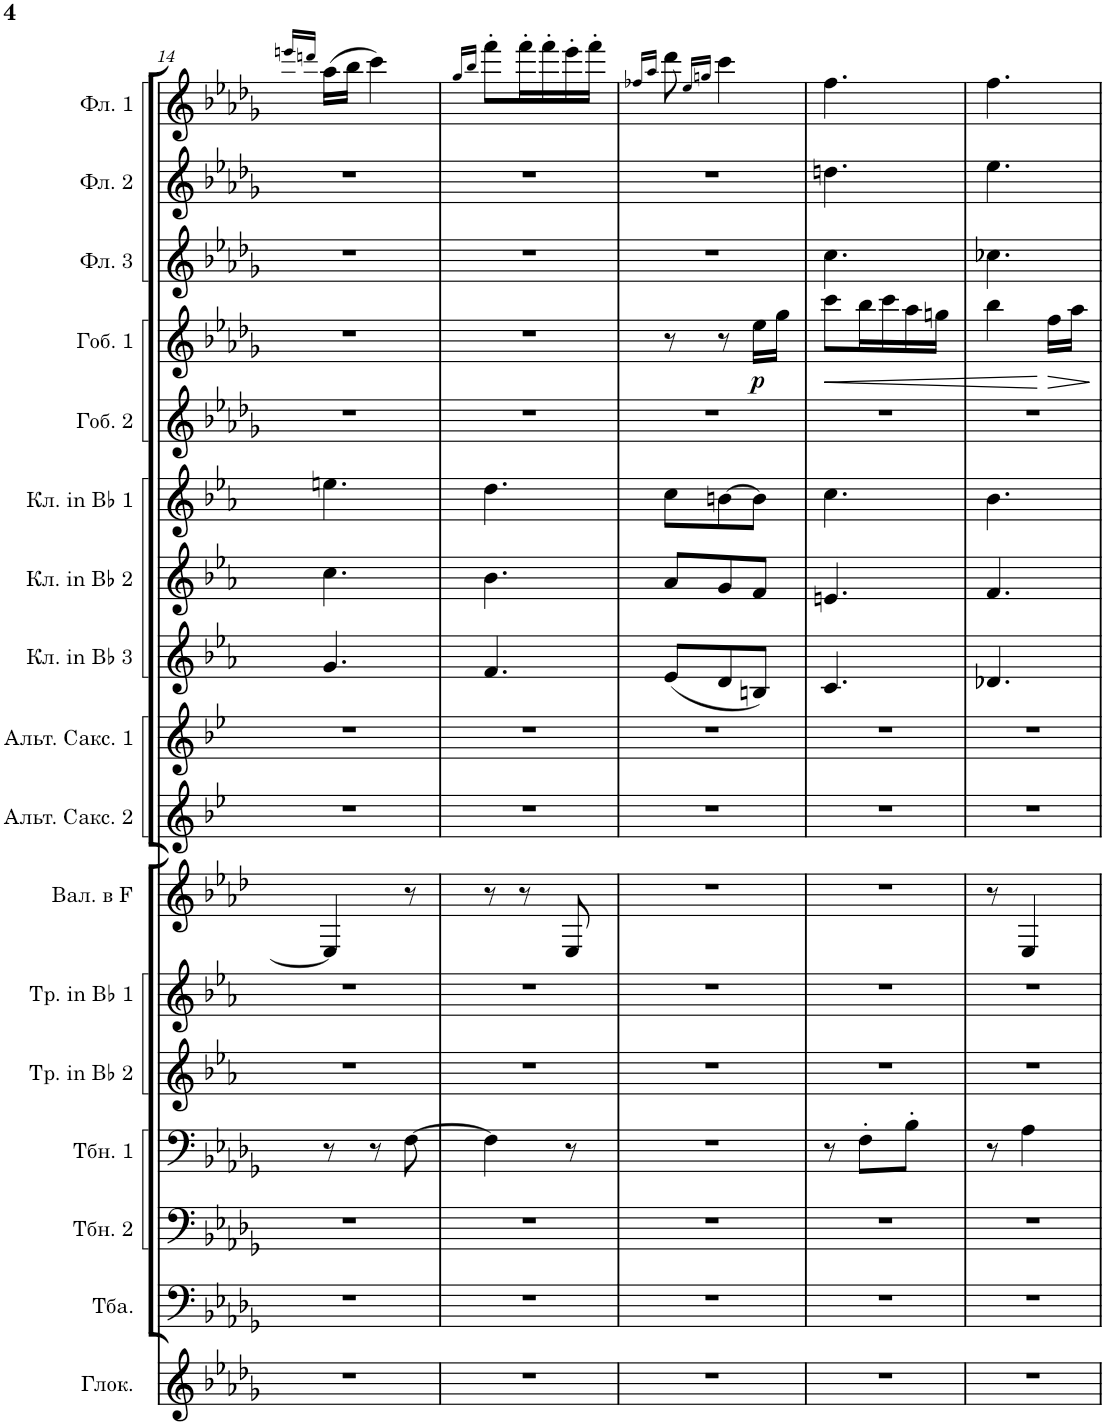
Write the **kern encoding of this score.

**kern	**kern	**kern	**kern	**kern	**kern	**kern	**kern	**kern	**kern	**kern	**kern	**kern	**kern	**dynam	**kern	**kern	**kern
*part17	*part16	*part15	*part14	*part13	*part12	*part11	*part10	*part9	*part8	*part7	*part6	*part5	*part4	*part4	*part3	*part2	*part1
*staff17	*staff16	*staff15	*staff14	*staff13	*staff12	*staff11	*staff10	*staff9	*staff8	*staff7	*staff6	*staff5	*staff4	*staff4	*staff3	*staff2	*staff1
*I"Глокеншпиль	*I"Туба	*I"Тромбон 2	*I"Тромбон 1	*I"Труба in Bb 2	*I"Труба in Bb 1	*I"Horn в F	*I"Альтовый саксофон 2	*I"Альтовый саксофон 1	*I"Кларнет in Bb 3	*I"Кларнет in Bb 2	*I"Кларнет in Bb 1	*I"Гобой 2	*I"Гобой 1	*	*I"Флейта 3	*I"Флейта 2	*I"Флейта 1
*	*	*	*	*I'Тр. in Bb 2	*I'Тр. in Bb 1	*I'Вал. в F	*	*	*I'Кл. in Bb 3	*I'Кл. in Bb 2	*I'Кл. in Bb 1	*	*	*	*	*	*
!!LO:PB:g=z
*clefG2	*clefF4	*clefF4	*clefF4	*clefG2	*clefG2	*clefG2	*clefG2	*clefG2	*clefG2	*clefG2	*clefG2	*clefG2	*clefG2	*	*clefG2	*clefG2	*clefG2
*Trd-14c-24	*	*	*	*Trd1c2	*Trd1c2	*Trd4c7	*Trd5c9	*Trd5c9	*Trd1c2	*Trd1c2	*Trd1c2	*	*	*	*	*	*
*k[b-e-a-d-g-]	*k[b-e-a-d-g-]	*k[b-e-a-d-g-]	*k[b-e-a-d-g-]	*k[b-e-a-]	*k[b-e-a-]	*k[b-e-a-d-]	*k[b-e-]	*k[b-e-]	*k[b-e-a-]	*k[b-e-a-]	*k[b-e-a-]	*k[b-e-a-d-g-]	*k[b-e-a-d-g-]	*	*k[b-e-a-d-g-]	*k[b-e-a-d-g-]	*k[b-e-a-d-g-]
*M3/8	*M3/8	*M3/8	*M3/8	*M3/8	*M3/8	*M3/8	*M3/8	*M3/8	*M3/8	*M3/8	*M3/8	*M3/8	*M3/8	*	*M3/8	*M3/8	*M3/8
=14	=14	=14	=14	=14	=14	=14	=14	=14	=14	=14	=14	=14	=14	=14	=14	=14	=14
.	.	.	.	.	.	.	.	.	.	.	.	.	.	.	.	.	16qeeen/LL
.	.	.	.	.	.	.	.	.	.	.	.	.	.	.	.	.	16qdddn/JJ
4.r	4.r	4.r	8r	4.r	4.r	4E-/]	4.r	4.r	4.g/	4.cc\	4.een\	4.r	4.r	.	4.r	4.r	(16aa-\LL
.	.	.	.	.	.	.	.	.	.	.	.	.	.	.	.	.	16bb-\JJ
.	.	.	8r	.	.	.	.	.	.	.	.	.	.	.	.	.	4ccc\)
.	.	.	[8F\	.	.	8r	.	.	.	.	.	.	.	.	.	.	.
=15	=15	=15	=15	=15	=15	=15	=15	=15	=15	=15	=15	=15	=15	=15	=15	=15	=15
.	.	.	.	.	.	.	.	.	.	.	.	.	.	.	.	.	16qgg-/LL
.	.	.	.	.	.	.	.	.	.	.	.	.	.	.	.	.	16qbb-/JJ
4.r	4.r	4.r	4F\]	4.r	4.r	8r	4.r	4.r	4.f/	4.b-\	4.dd\	4.r	4.r	.	4.r	4.r	8fff'\L
.	.	.	.	.	.	8r	.	.	.	.	.	.	.	.	.	.	16fff'\L
.	.	.	.	.	.	.	.	.	.	.	.	.	.	.	.	.	16fff'\
.	.	.	8r	.	.	8E-/	.	.	.	.	.	.	.	.	.	.	16eee-'\
.	.	.	.	.	.	.	.	.	.	.	.	.	.	.	.	.	16fff'\JJ
=16	=16	=16	=16	=16	=16	=16	=16	=16	=16	=16	=16	=16	=16	=16	=16	=16	=16
.	.	.	.	.	.	.	.	.	.	.	.	.	.	.	.	.	16qff-X/LL
.	.	.	.	.	.	.	.	.	.	.	.	.	.	.	.	.	16qaa-/JJ
4.r	4.r	4.r	4.r	4.r	4.r	4.r	4.r	4.r	(8e-/L	8a-/L	8cc\L	4.r	8r	.	4.r	4.r	8ddd-\
.	.	.	.	.	.	.	.	.	.	.	.	.	.	.	.	.	16qee-/LL
.	.	.	.	.	.	.	.	.	.	.	.	.	.	.	.	.	16qggn/JJ
.	.	.	.	.	.	.	.	.	8d/	8g/	[8bn\	.	8r	.	.	.	4ccc\
!	!	!	!	!	!	!	!	!	!	!	!	!	!	!LO:DY:b	!	!	!
.	.	.	.	.	.	.	.	.	8Bn/J)	8f/J	8b\J]	.	16ee-\LL	p	.	.	.
.	.	.	.	.	.	.	.	.	.	.	.	.	16gg-\JJ	.	.	.	.
=17	=17	=17	=17	=17	=17	=17	=17	=17	=17	=17	=17	=17	=17	=17	=17	=17	=17
!	!	!	!	!	!	!	!	!	!	!	!	!	!	!LO:HP:b	!	!	!
4.r	4.r	4.r	8r	4.r	4.r	4.r	4.r	4.r	4.c/	4.en/	4.cc\	4.r	8ccc\L	<	4.cc\	4.ddn\	4.ff\
.	.	.	8F'\L	.	.	.	.	.	.	.	.	.	16bb-\L	.	.	.	.
.	.	.	.	.	.	.	.	.	.	.	.	.	16ccc\	.	.	.	.
.	.	.	8B-'\J	.	.	.	.	.	.	.	.	.	16aa-\	.	.	.	.
.	.	.	.	.	.	.	.	.	.	.	.	.	16ggn\JJ	.	.	.	.
=18	=18	=18	=18	=18	=18	=18	=18	=18	=18	=18	=18	=18	=18	=18	=18	=18	=18
4.r	4.r	4.r	8r	4.r	4.r	8r	4.r	4.r	4.d-X/	4.f/	4.b-\	4.r	4bb-\	.	4.cc-X\	4.ee-\	4.ff\
.	.	.	4A-\	.	.	4E-/	.	.	.	.	.	.	.	.	.	.	.
!	!	!	!	!	!	!	!	!	!	!	!	!	!	!LO:HP:n=1:b	!	!	!
.	.	.	.	.	.	.	.	.	.	.	.	.	16ff\LL	[ >	.	.	.
.	.	.	.	.	.	.	.	.	.	.	.	.	16aa-\JJ	.	.	.	.
.	.	.	.	.	.	.	.	.	.	.	.	.	.	]	.	.	.
=	=	=	=	=	=	=	=	=	=	=	=	=	=	=	=	=	=
*-	*-	*-	*-	*-	*-	*-	*-	*-	*-	*-	*-	*-	*-	*-	*-	*-	*-
